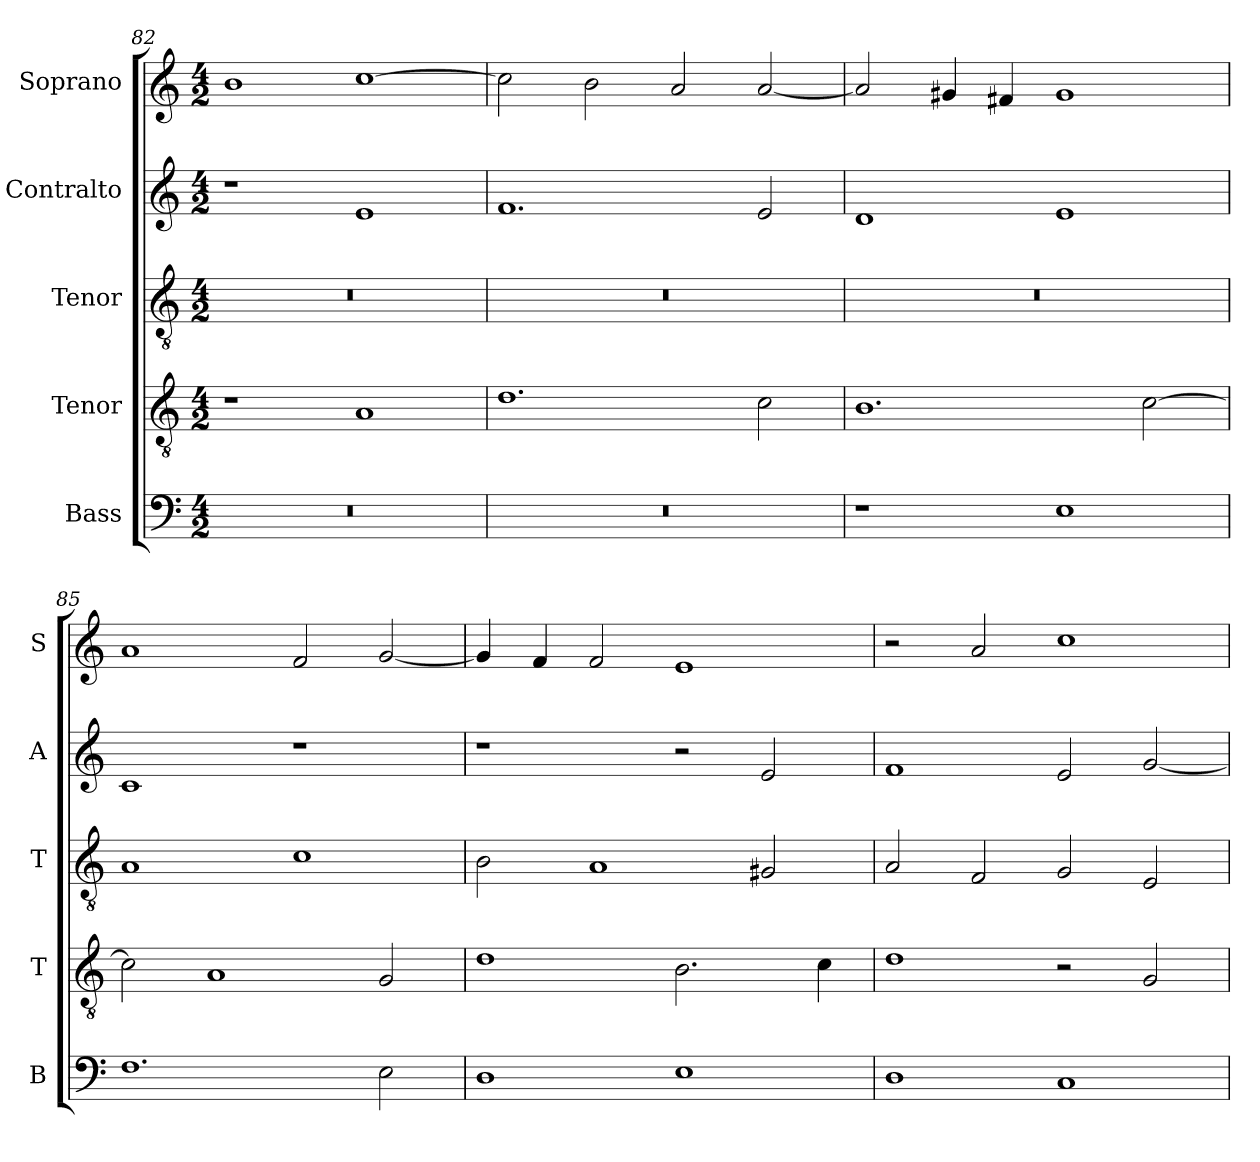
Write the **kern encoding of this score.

**kern	**kern	**kern	**kern	**kern
*part5	*part4	*part3	*part2	*part1
*staff5	*staff4	*staff3	*staff2	*staff1
*I"Bass	*I"Tenor	*I"Tenor	*I"Contralto	*I"Soprano
*I'B	*I'T	*I'T	*I'A	*I'S
*clefF4	*clefGv2	*clefGv2	*clefG2	*clefG2
*k[]	*k[]	*k[]	*k[]	*k[]
*E:phr	*E:phr	*E:phr	*E:phr	*E:phr
*M4/2	*M4/2	*M4/2	*M4/2	*M4/2
=82	=82	=82	=82	=82
0r	1r	0r	1r	1b
.	1A	.	1e	[1cc
=83	=83	=83	=83	=83
0r	1.d	0r	1.f	2cc]
.	.	.	.	2b
.	.	.	.	2a
.	2c	.	2e	[2a
=84	=84	=84	=84	=84
1r	1.B	0r	1d	2a]
.	.	.	.	4g#X
.	.	.	.	4f#X
1E	.	.	1e	1g#
.	[2c	.	.	.
=85	=85	=85	=85	=85
1.F	2c]	1A	1c	1a
.	1A	.	.	.
.	.	1c	1r	2f
2E	2G	.	.	[2g
=86	=86	=86	=86	=86
1D	1d	2B	1r	4g]
.	.	.	.	4f
.	.	1A	.	2f
1E	2.B	.	2r	1e
.	.	2G#X	2e	.
.	4c	.	.	.
=87	=87	=87	=87	=87
1D	1d	2A	1f	2r
.	.	2F	.	2a
1C	2r	2G	2e	1cc
.	2G	2E	[2g	.
=	=	=	=	=
*-	*-	*-	*-	*-
